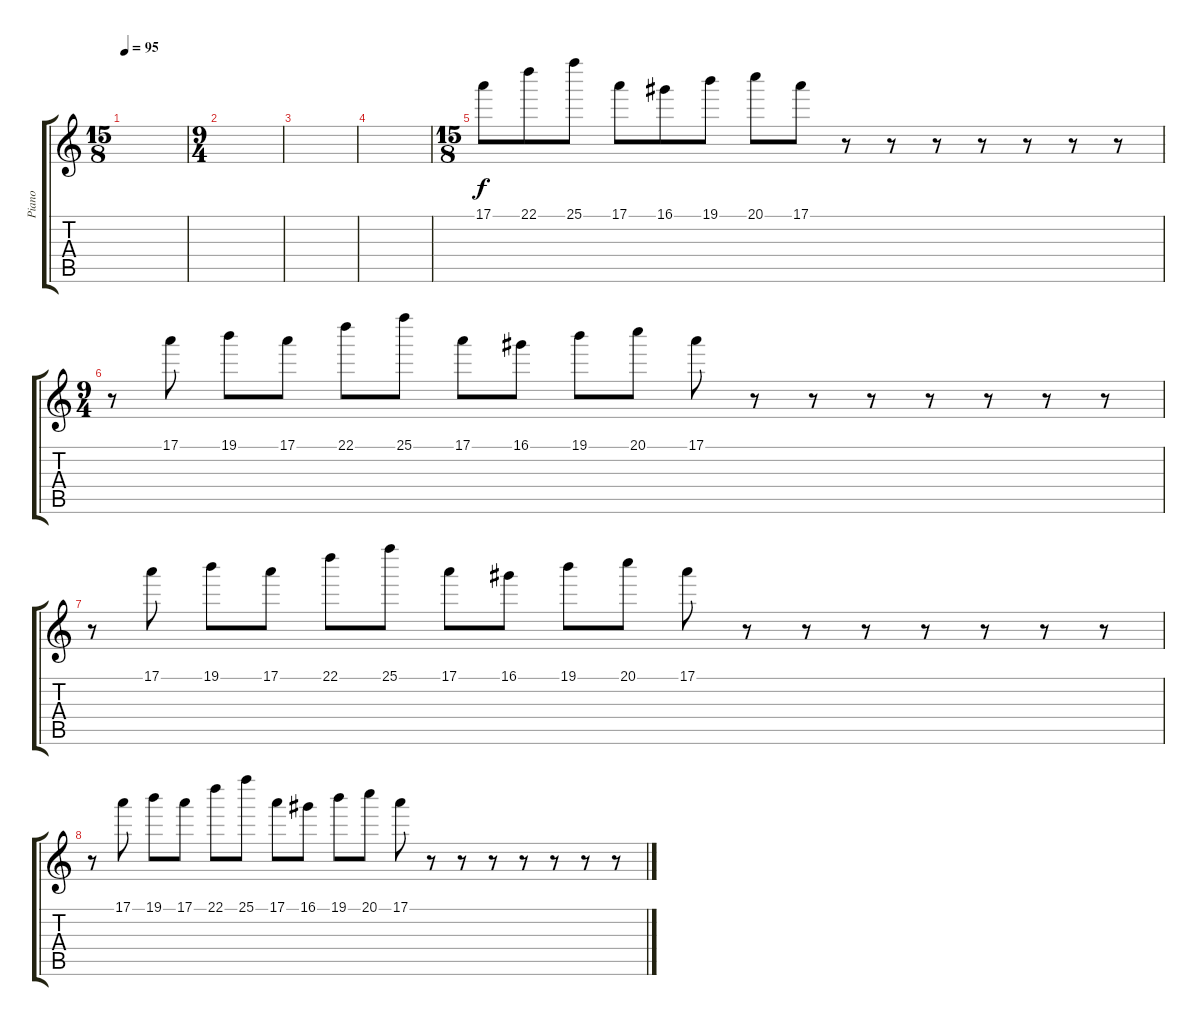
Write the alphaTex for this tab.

\track ("Piano" "Piano") {instrument electricguitarclean}
\staff {score tabs}
\tuning (E4 B3 G3 D3 A2 E2) {hide}
\ts (15 8)
\tempo 95
\clef g2
\ks c
|
\ts (9 4)
|
|
|
\ts (15 8)
17.1.8 22.1.8 25.1.8 17.1.8 16.1.8 19.1.8 20.1.8 17.1.8 r.8 r.8 r.8 r.8 r.8 r.8 r.8 |
\ts (9 4)
r.8 17.1.8 19.1.8 17.1.8 22.1.8 25.1.8 17.1.8 16.1.8 19.1.8 20.1.8 17.1.8 r.8 r.8 r.8 r.8 r.8 r.8 r.8 |
r.8 17.1.8 19.1.8 17.1.8 22.1.8 25.1.8 17.1.8 16.1.8 19.1.8 20.1.8 17.1.8 r.8 r.8 r.8 r.8 r.8 r.8 r.8 |
r.8 17.1.8 19.1.8 17.1.8 22.1.8 25.1.8 17.1.8 16.1.8 19.1.8 20.1.8 17.1.8 r.8 r.8 r.8 r.8 r.8 r.8 r.8
